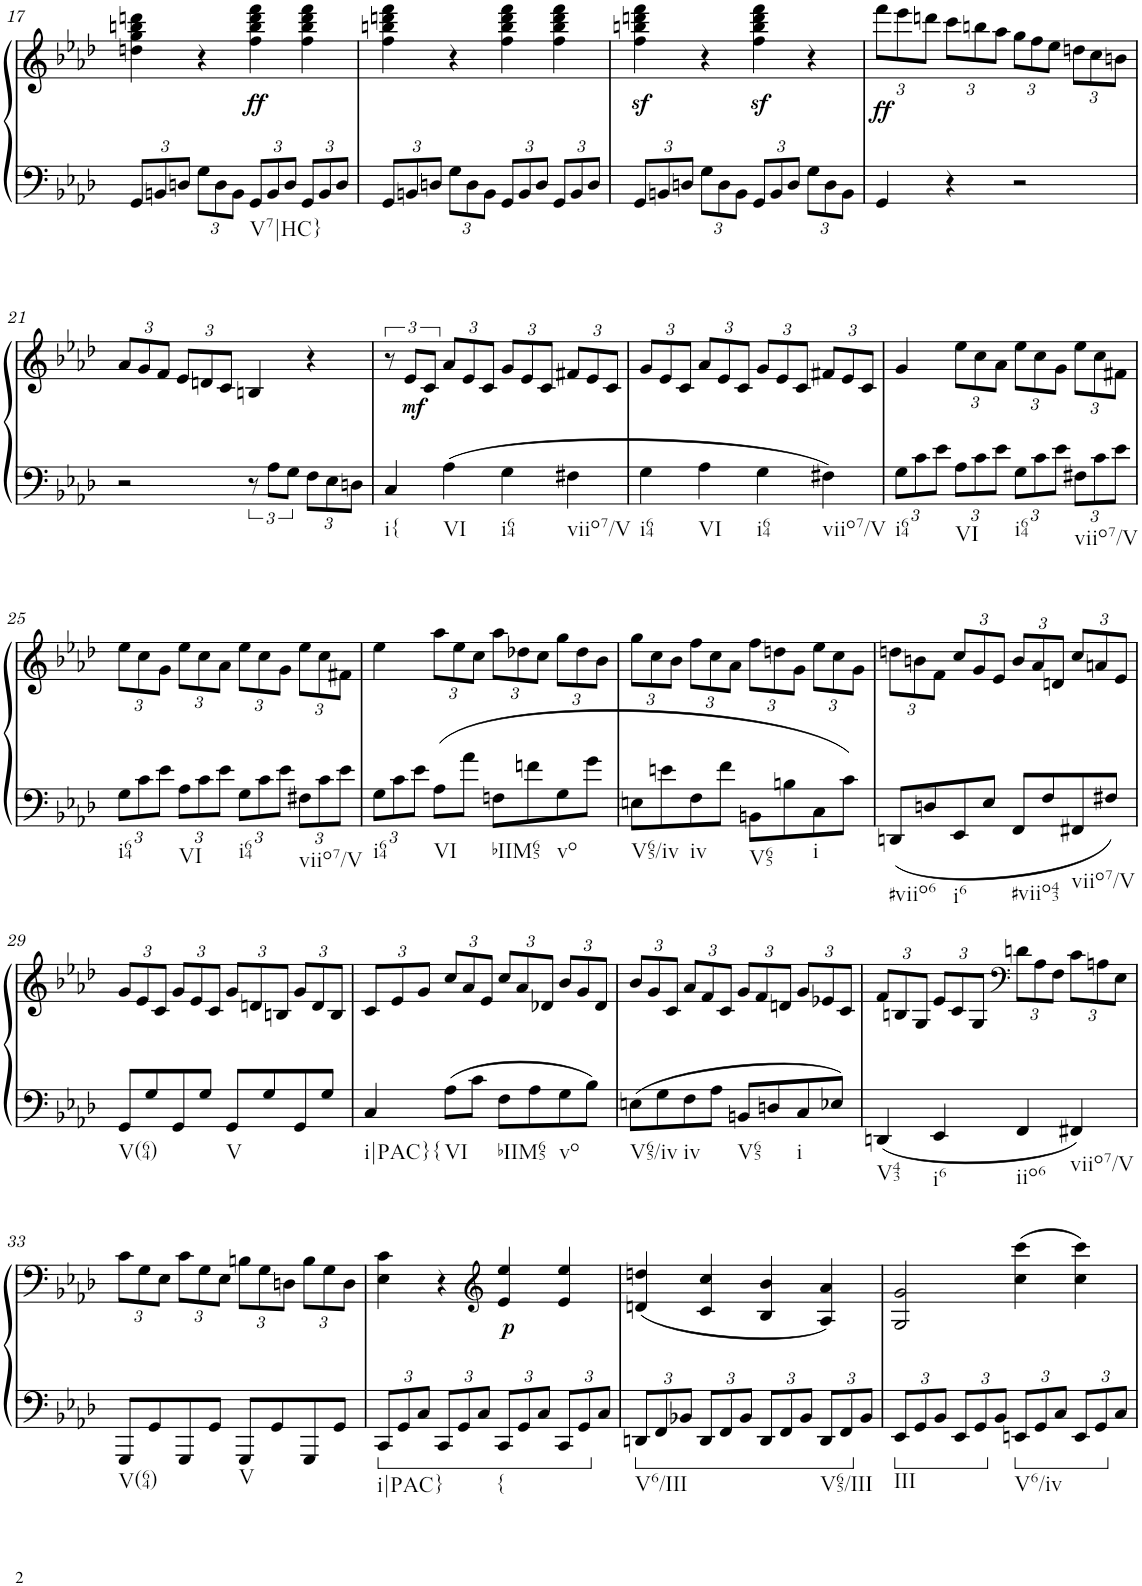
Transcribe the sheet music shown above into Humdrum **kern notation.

**kern	**kern	**dynam
*part1	*part1	*part1
*staff2	*staff1	*staff1/2
*I"Piano	*	*
*I'Pno.	*	*
!!LO:PB:g=z
*clefF4	*clefG2	*
*k[b-e-a-d-]	*k[b-e-a-d-]	*
*A-:	*A-:	*
*M2/2	*M2/2	*
*met(c|)	*met(c|)	*
*Xbrackettup	*	*
=17	=17	=17
12GG/L	4ddn\ 4gg\ 4bbn\ 4dddn\	.
12BBn/	.	.
12Dn/J	.	.
12G\L	4r	.
12D\	.	.
12BB\J	.	.
!LO:TX:b:t=V7|HC}	!	!
!	!	!LO:DY:b
12GG/L	4ff\ 4bb\ 4ddd\ 4fff\	ff
12BB/	.	.
12D/J	.	.
12GG/L	4ff\ 4bb\ 4ddd\ 4fff\	.
12BB/	.	.
12D/J	.	.
=18	=18	=18
12GG/L	4ff\ 4bbn\ 4dddn\ 4fff\	.
12BBn/	.	.
12Dn/J	.	.
12G\L	4r	.
12D\	.	.
12BB\J	.	.
12GG/L	4ff\ 4bb\ 4ddd\ 4fff\	.
12BB/	.	.
12D/J	.	.
12GG/L	4ff\ 4bb\ 4ddd\ 4fff\	.
12BB/	.	.
12D/J	.	.
=19	=19	=19
12GG/L	4ff\z< 4bbn\z< 4dddn\z< 4fff\z<	.
12BBn/	.	.
12Dn/J	.	.
12G\L	4r	.
12D\	.	.
12BB\J	.	.
12GG/L	4ff\z< 4bb\z< 4ddd\z< 4fff\z<	.
12BB/	.	.
12D/J	.	.
12G\L	4r	.
12D\	.	.
12BB\J	.	.
=20	=20	=20
*	*Xbrackettup	*
!	!	!LO:DY:b
4GG/	12fff\L	ff
.	12eee-\	.
.	12dddn\J	.
4r	12ccc\L	.
.	12bbn\	.
.	12aa-\J	.
2r	12gg\L	.
.	12ff\	.
.	12ee-\J	.
.	12ddn\L	.
.	12cc\	.
.	12bn\J	.
!!LO:LB:g=z
=21	=21	=21
2r	12a-/L	.
.	12g/	.
.	12f/J	.
.	12e-/L	.
.	12dn/	.
.	12c/J	.
*brackettup	*	*
12r	4Bn/	.
12A-\L	.	.
12G\J	.	.
*Xbrackettup	*	*
12F\L	4r	.
12E-\	.	.
12Dn\J	.	.
=22	=22	=22
*	*brackettup	*
!LO:TX:b:t=i{	!	!
4C/	12r	.
!	!	!LO:DY:b
.	12e-/L	mf
.	12c/J	.
*	*Xbrackettup	*
!LO:TX:b:t=VI	!	!
4A-\	12a-/L	.
.	12e-/	.
.	12c/J	.
!LO:TX:b:t=i64	!	!
4G\	12g/L	.
.	12e-/	.
.	12c/J	.
!LO:TX:b:t=viio7/V	!	!
4F#X\	12f#X/L	.
.	12e-/	.
.	12c/J	.
=23	=23	=23
!LO:TX:b:t=i64	!	!
4G\	12g/L	.
.	12e-/	.
.	12c/J	.
!LO:TX:b:t=VI	!	!
4A-\	12a-/L	.
.	12e-/	.
.	12c/J	.
!LO:TX:b:t=i64	!	!
4G\	12g/L	.
.	12e-/	.
.	12c/J	.
!LO:TX:b:t=viio7/V	!	!
4F#X\	12f#X/L	.
.	12e-/	.
.	12c/J	.
=24	=24	=24
!LO:TX:b:t=i64	!	!
12G\L	4g/	.
12c\	.	.
12e-\J	.	.
!LO:TX:b:t=VI	!	!
12A-\L	12ee-\L	.
12c\	12cc\	.
12e-\J	12a-\J	.
!LO:TX:b:t=i64	!	!
12G\L	12ee-\L	.
12c\	12cc\	.
12e-\J	12g\J	.
!LO:TX:b:t=viio7/V	!	!
12F#X\L	12ee-\L	.
12c\	12cc\	.
12e-\J	12f#X\J	.
!!LO:LB:g=z
=25	=25	=25
!LO:TX:b:t=i64	!	!
12G\L	12ee-\L	.
12c\	12cc\	.
12e-\J	12g\J	.
!LO:TX:b:t=VI	!	!
12A-\L	12ee-\L	.
12c\	12cc\	.
12e-\J	12a-\J	.
!LO:TX:b:t=i64	!	!
12G\L	12ee-\L	.
12c\	12cc\	.
12e-\J	12g\J	.
!LO:TX:b:t=viio7/V	!	!
12F#X\L	12ee-\L	.
12c\	12cc\	.
12e-\J	12f#X\J	.
=26	=26	=26
!LO:TX:b:t=i64	!	!
12G\L	4ee-\	.
12c\	.	.
12e-\J	.	.
!LO:TX:b:t=VI	!	!
8A-\L	12aa-\L	.
.	12ee-\	.
8a-\J	.	.
.	12cc\J	.
!LO:TX:b:t=bIIM65	!	!
8Fn\L	12aa-\L	.
.	12dd-X\	.
8fn\	.	.
.	12cc\J	.
!LO:TX:b:t=vo	!	!
8G\	12gg\L	.
.	12dd-\	.
8g\J	.	.
.	12b-\J	.
=27	=27	=27
!LO:TX:b:t=V65/iv	!	!
8En\L	12gg\L	.
.	12cc\	.
8en\	.	.
.	12b-\J	.
!LO:TX:b:t=iv	!	!
8F\	12ff\L	.
.	12cc\	.
8f\J	.	.
.	12a-\J	.
!LO:TX:b:t=V65	!	!
8BBn\L	12ff\L	.
.	12ddn\	.
8Bn\	.	.
.	12g\J	.
!LO:TX:b:t=i	!	!
8C\	12ee-\L	.
.	12cc\	.
8c\J	.	.
.	12g\J	.
=28	=28	=28
!LO:TX:b:t=#viio6	!	!
8DDn/L	12ddn\L	.
.	12bn\	.
8Dn/	.	.
.	12f\J	.
!LO:TX:b:t=i6	!	!
8EE-/	12cc/L	.
.	12g/	.
8E-/J	.	.
.	12e-/J	.
!LO:TX:b:t=#viio43	!	!
8FF/L	12b/L	.
.	12a-/	.
8F/	.	.
.	12dn/J	.
!LO:TX:b:t=viio7/V	!	!
8FF#X/	12cc/L	.
.	12an/	.
8F#X/J	.	.
.	12e-/J	.
!!LO:LB:g=z
=29	=29	=29
!LO:TX:b:t=V(64)	!	!
8GG/L	12g/L	.
.	12e-/	.
8G/	.	.
.	12c/J	.
8GG/	12g/L	.
.	12e-/	.
8G/J	.	.
.	12c/J	.
!LO:TX:b:t=V	!	!
8GG/L	12g/L	.
.	12dn/	.
8G/	.	.
.	12Bn/J	.
8GG/	12g/L	.
.	12d/	.
8G/J	.	.
.	12B/J	.
=30	=30	=30
!LO:TX:b:t=i|PAC}{	!	!
4C/	12c/L	.
.	12e-/	.
.	12g/J	.
!LO:TX:b:t=VI	!	!
8A-\L	12cc/L	.
.	12a-/	.
8c\J	.	.
.	12e-/J	.
!LO:TX:b:t=bIIM65	!	!
8F\L	12cc/L	.
.	12a-/	.
8A-\	.	.
.	12d-X/J	.
!LO:TX:b:t=vo	!	!
8G\	12b-/L	.
.	12g/	.
8B-\J	.	.
.	12d-/J	.
=31	=31	=31
!LO:TX:b:t=V65/iv	!	!
8En\L	12b-/L	.
.	12g/	.
8G\	.	.
.	12c/J	.
!LO:TX:b:t=iv	!	!
8F\	12a-/L	.
.	12f/	.
8A-\J	.	.
.	12c/J	.
!LO:TX:b:t=V65	!	!
8BBn/L	12g/L	.
.	12f/	.
8Dn/	.	.
.	12dn/J	.
!LO:TX:b:t=i	!	!
8C/	12g/L	.
.	12e-X/	.
8E-X/J	.	.
.	12c/J	.
=32	=32	=32
!LO:TX:b:t=V43	!	!
4DDn/	12f/L	.
.	12Bn/	.
.	12G/J	.
!LO:TX:b:t=i6	!	!
4EE-/	12e-/L	.
.	12c/	.
.	12G/J	.
*	*clefF4	*
!LO:TX:b:t=iio6	!	!
4FF/	12dn\L	.
.	12A-\	.
.	12F\J	.
!LO:TX:b:t=viio7/V	!	!
4FF#X/	12c\L	.
.	12An\	.
.	12E-\J	.
!!LO:LB:g=z
=33	=33	=33
!LO:TX:b:t=V(64)	!	!
8GGG/L	12c\L	.
.	12G\	.
8GG/	.	.
.	12E-\J	.
8GGG/	12c\L	.
.	12G\	.
8GG/J	.	.
.	12E-\J	.
!LO:TX:b:t=V	!	!
8GGG/L	12Bn\L	.
.	12G\	.
8GG/	.	.
.	12Dn\J	.
8GGG/	12B\L	.
.	12G\	.
8GG/J	.	.
.	12D\J	.
=34	=34	=34
!LO:TX:b:t=i|PAC}	!	!
12CC/L	4E-\ 4c\	.
12GG/	.	.
12C/J	.	.
12CC/L	4r	.
12GG/	.	.
12C/J	.	.
*	*clefG2	*
!LO:TX:b:t={	!	!
!	!	!LO:DY:b
12CC/L	4e-/ 4ee-/	p
12GG/	.	.
12C/J	.	.
12CC/L	4e-/ 4ee-/	.
12GG/	.	.
12C/J	.	.
=35	=35	=35
!LO:TX:b:t=V6/III	!	!
12DDn/L	(4dn/ 4ddn/	.
12FF/	.	.
12BB-X/J	.	.
12DD/L	4c/ 4cc/	.
12FF/	.	.
12BB-/J	.	.
12DD/L	4B-/ 4b-/	.
12FF/	.	.
12BB-/J	.	.
!LO:TX:b:t=V65/III	!	!
12DD/L	4A-/ 4a-/)	.
12FF/	.	.
12BB-/J	.	.
=36	=36	=36
!LO:TX:b:t=III	!	!
12EE-/L	2G/ 2g/	.
12GG/	.	.
12BB-/J	.	.
12EE-/L	.	.
12GG/	.	.
12BB-/J	.	.
!LO:TX:b:t=V6/iv	!	!
12EEn/L	(4cc\ 4ccc\	.
12GG/	.	.
12C/J	.	.
12EE/L	4cc\ 4ccc\)	.
12GG/	.	.
12C/J	.	.
=	=	=
*-	*-	*-
